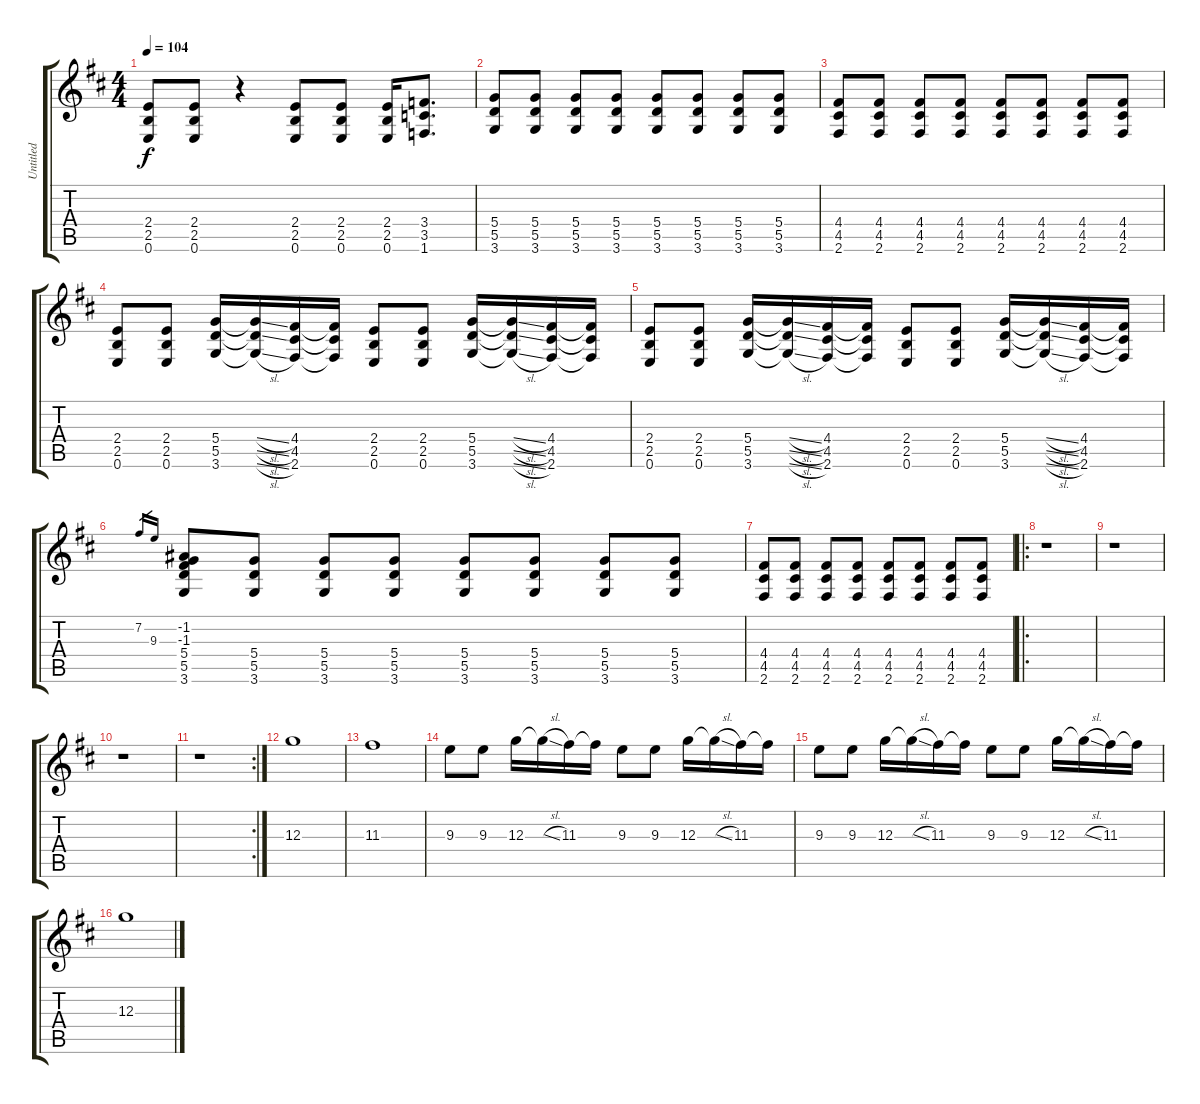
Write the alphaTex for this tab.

\track ("Untitled" "Untitled") {instrument overdrivenguitar}
\staff {score tabs}
\tuning (E4 B3 G3 D3 A2 E2) {hide}
\ts (4 4)
\tempo 104
\clef g2
\ks d
(2.4 2.5 0.6).8{dy f} (2.4 2.5 0.6).8 r.4 (2.4 2.5 0.6).8 (2.4 2.5 0.6).8 (2.4 2.5 0.6).16 (3.4 3.5 1.6).8{d} |
(5.4 5.5 3.6).8 (5.4 5.5 3.6).8 (5.4 5.5 3.6).8 (5.4 5.5 3.6).8 (5.4 5.5 3.6).8 (5.4 5.5 3.6).8 (5.4 5.5 3.6).8 (5.4 5.5 3.6).8 |
(4.4 4.5 2.6).8 (4.4 4.5 2.6).8 (4.4 4.5 2.6).8 (4.4 4.5 2.6).8 (4.4 4.5 2.6).8 (4.4 4.5 2.6).8 (4.4 4.5 2.6).8 (4.4 4.5 2.6).8 |
(2.4 2.5 0.6).8 (2.4 2.5 0.6).8 (5.4 5.5 3.6).16 (5.4{sl t} 5.5{sl t} 3.6{sl t}).16 (4.4 4.5 2.6).16 (4.4{t} 4.5{t} 2.6{t}).16 (2.4 2.5 0.6).8 (2.4 2.5 0.6).8 (5.4 5.5 3.6).16 (5.4{sl t} 5.5{sl t} 3.6{sl t}).16 (4.4 4.5 2.6).16 (4.4{t} 4.5{t} 2.6{t}).16 |
(2.4 2.5 0.6).8 (2.4 2.5 0.6).8 (5.4 5.5 3.6).16 (5.4{sl t} 5.5{sl t} 3.6{sl t}).16 (4.4 4.5 2.6).16 (4.4{t} 4.5{t} 2.6{t}).16 (2.4 2.5 0.6).8 (2.4 2.5 0.6).8 (5.4 5.5 3.6).16 (5.4{sl t} 5.5{sl t} 3.6{sl t}).16 (4.4 4.5 2.6).16 (4.4{t} 4.5{t} 2.6{t}).16 |
7.2.16{gr} 9.3.16{gr} (-1.2 -1.3 5.4 5.5 3.6).8 (5.4 5.5 3.6).8 (5.4 5.5 3.6).8 (5.4 5.5 3.6).8 (5.4 5.5 3.6).8 (5.4 5.5 3.6).8 (5.4 5.5 3.6).8 (5.4 5.5 3.6).8 |
(4.4 4.5 2.6).8 (4.4 4.5 2.6).8 (4.4 4.5 2.6).8 (4.4 4.5 2.6).8 (4.4 4.5 2.6).8 (4.4 4.5 2.6).8 (4.4 4.5 2.6).8 (4.4 4.5 2.6).8 |
\ro
r.1 |
r.1 |
r.1 |
\rc 2
r.1 |
12.3.1 |
11.3.1 |
9.3.8 9.3.8 12.3.16 12.3{sl t}.16 11.3.16 11.3{t}.16 9.3.8 9.3.8 12.3.16 12.3{sl t}.16 11.3.16 11.3{t}.16 |
9.3.8 9.3.8 12.3.16 12.3{sl t}.16 11.3.16 11.3{t}.16 9.3.8 9.3.8 12.3.16 12.3{sl t}.16 11.3.16 11.3{t}.16 |
12.3.1
